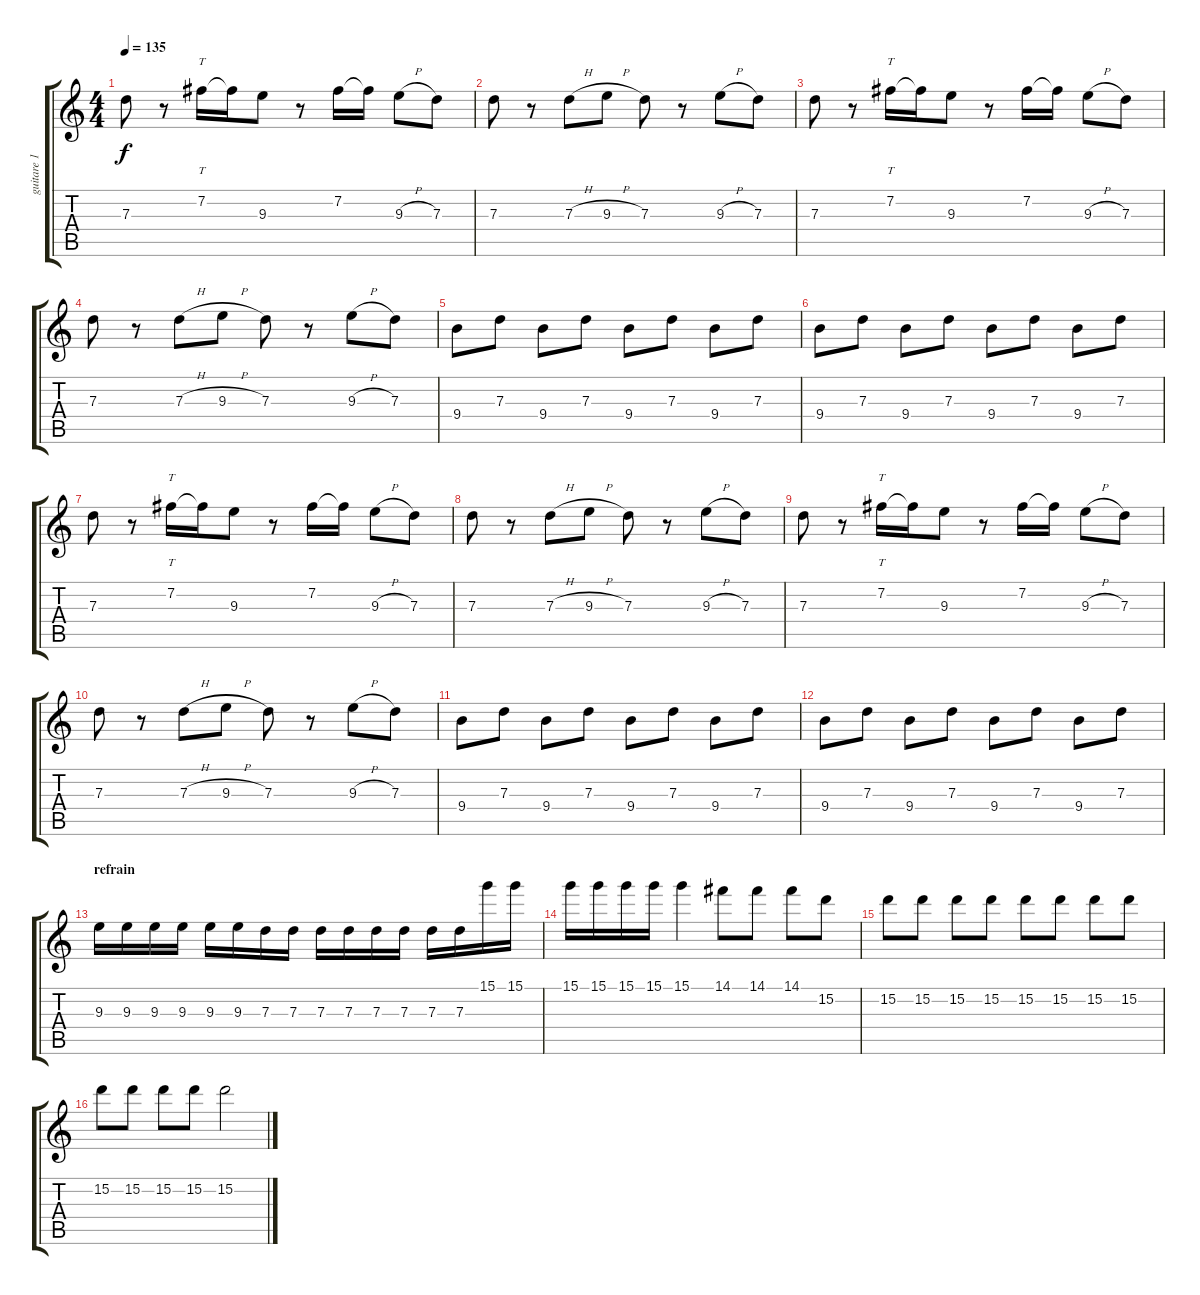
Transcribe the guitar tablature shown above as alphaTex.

\track ("guitare 1" "guitare 1") {instrument distortionguitar}
\staff {score tabs}
\tuning (E4 B3 G3 D3 A2 E2) {hide}
\ts (4 4)
\tempo 135
\clef g2
\ks c
7.3.8{dy f volume 8} r.8 7.2.16{tt} 7.2{t}.16 9.3.8 r.8 7.2.16 7.2{t}.16 9.3{h}.8 7.3.8 |
7.3.8 r.8 7.3{h}.8 9.3{h}.8 7.3.8 r.8 9.3{h}.8 7.3.8 |
7.3.8{volume 8} r.8 7.2.16{tt} 7.2{t}.16 9.3.8 r.8 7.2.16 7.2{t}.16 9.3{h}.8 7.3.8 |
7.3.8 r.8 7.3{h}.8 9.3{h}.8 7.3.8 r.8 9.3{h}.8 7.3.8 |
9.4.8 7.3.8 9.4.8 7.3.8 9.4.8 7.3.8 9.4.8 7.3.8 |
9.4.8 7.3.8 9.4.8 7.3.8 9.4.8 7.3.8 9.4.8 7.3.8 |
7.3.8{volume 8} r.8 7.2.16{tt} 7.2{t}.16 9.3.8 r.8 7.2.16 7.2{t}.16 9.3{h}.8 7.3.8 |
7.3.8 r.8 7.3{h}.8 9.3{h}.8 7.3.8 r.8 9.3{h}.8 7.3.8 |
7.3.8{volume 8} r.8 7.2.16{tt} 7.2{t}.16 9.3.8 r.8 7.2.16 7.2{t}.16 9.3{h}.8 7.3.8 |
7.3.8 r.8 7.3{h}.8 9.3{h}.8 7.3.8 r.8 9.3{h}.8 7.3.8 |
9.4.8 7.3.8 9.4.8 7.3.8 9.4.8 7.3.8 9.4.8 7.3.8 |
9.4.8 7.3.8 9.4.8 7.3.8 9.4.8 7.3.8 9.4.8 7.3.8 |
\section ("" "refrain")
9.3.16 9.3.16 9.3.16 9.3.16 9.3.16 9.3.16 7.3.16 7.3.16 7.3.16 7.3.16 7.3.16 7.3.16 7.3.16 7.3.16 15.1.16 15.1.16 |
15.1.16 15.1.16 15.1.16 15.1.16 15.1.4 14.1.8 14.1.8 14.1.8 15.2.8 |
15.2.8 15.2.8 15.2.8 15.2.8 15.2.8 15.2.8 15.2.8 15.2.8 |
15.2.8 15.2.8 15.2.8 15.2.8 15.2.2
